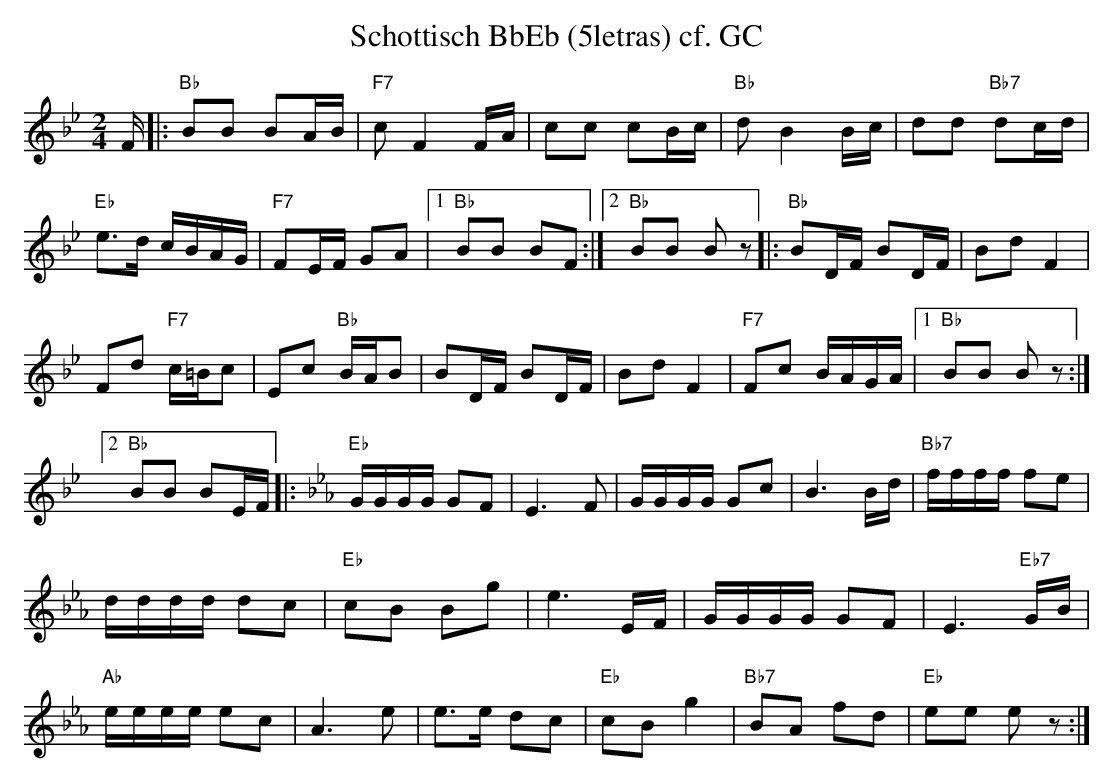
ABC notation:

X:1
T:Schottisch BbEb (5letras) cf. GC
M:2/4
L:1/16
K:Bbmaj%%MIDI gchordon
F |: "Bb"B2B2 B2AB | "F7"c2F4FA | c2c2 c2Bc | "Bb"d2B4 Bc | d2d2 "Bb7"d2cd |
"Eb"e3d cBAG | "F7"F2EF G2A2 |1 "Bb"B2B2 B2F2 :|2 "Bb"B2B2 B2z2 |: "Bb"B2DF B2DF | B2d2F4 |
F2d2 "F7"c=Bc2 | E2c2 "Bb"BAB2 | B2DF B2DF | B2d2F4 | "F7"F2c2 BAGA |1 "Bb"B2B2 B2z2 :|2
"Bb"B2B2 B2EF |: [K:Ebmaj] "Eb"GGGG G2F2 | E6F2 | GGGG G2c2 | B6Bd | "Bb7"ffff f2e2 |
dddd d2c2 | "Eb"c2B2 B2g2 | e6EF | GGGG G2F2 | E6"Eb7"GB |
"Ab"eeee e2c2 | A6e2 | e3e d2c2 | "Eb"c2B2g4 | "Bb7"B2A2 f2d2 | "Eb"e2e2 e2z2 :|
